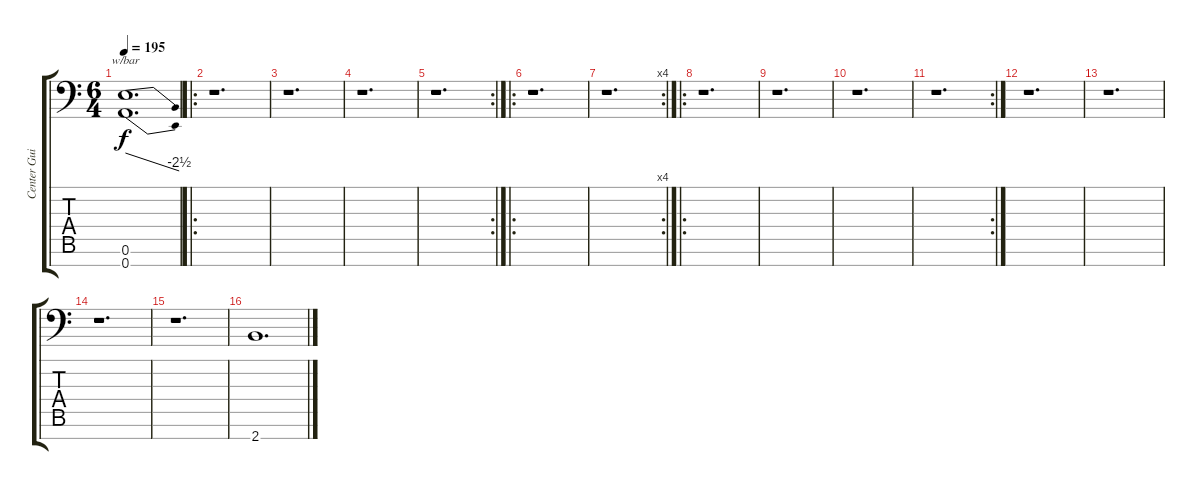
\track ("Center Guitar, Drop A (7 String)" "Center Gui") {instrument distortionguitar}
\staff {score tabs}
\tuning (E4 B3 G3 D3 A2 E2 A1) {hide}
\ts (6 4)
\tempo 195
\clef f4
\ks c
(0.6 0.7).1{d tbe (dive default 0 0 60 -10) dy f} |
\ro
r.1{d} |
r.1{d} |
r.1{d} |
\rc 2
r.1{d} |
\ro
r.1{d} |
\rc 4
r.1{d} |
\ro
r.1{d} |
r.1{d} |
r.1{d} |
\rc 2
r.1{d} |
r.1{d} |
r.1{d} |
r.1{d} |
r.1{d} |
2.7.1{d}
